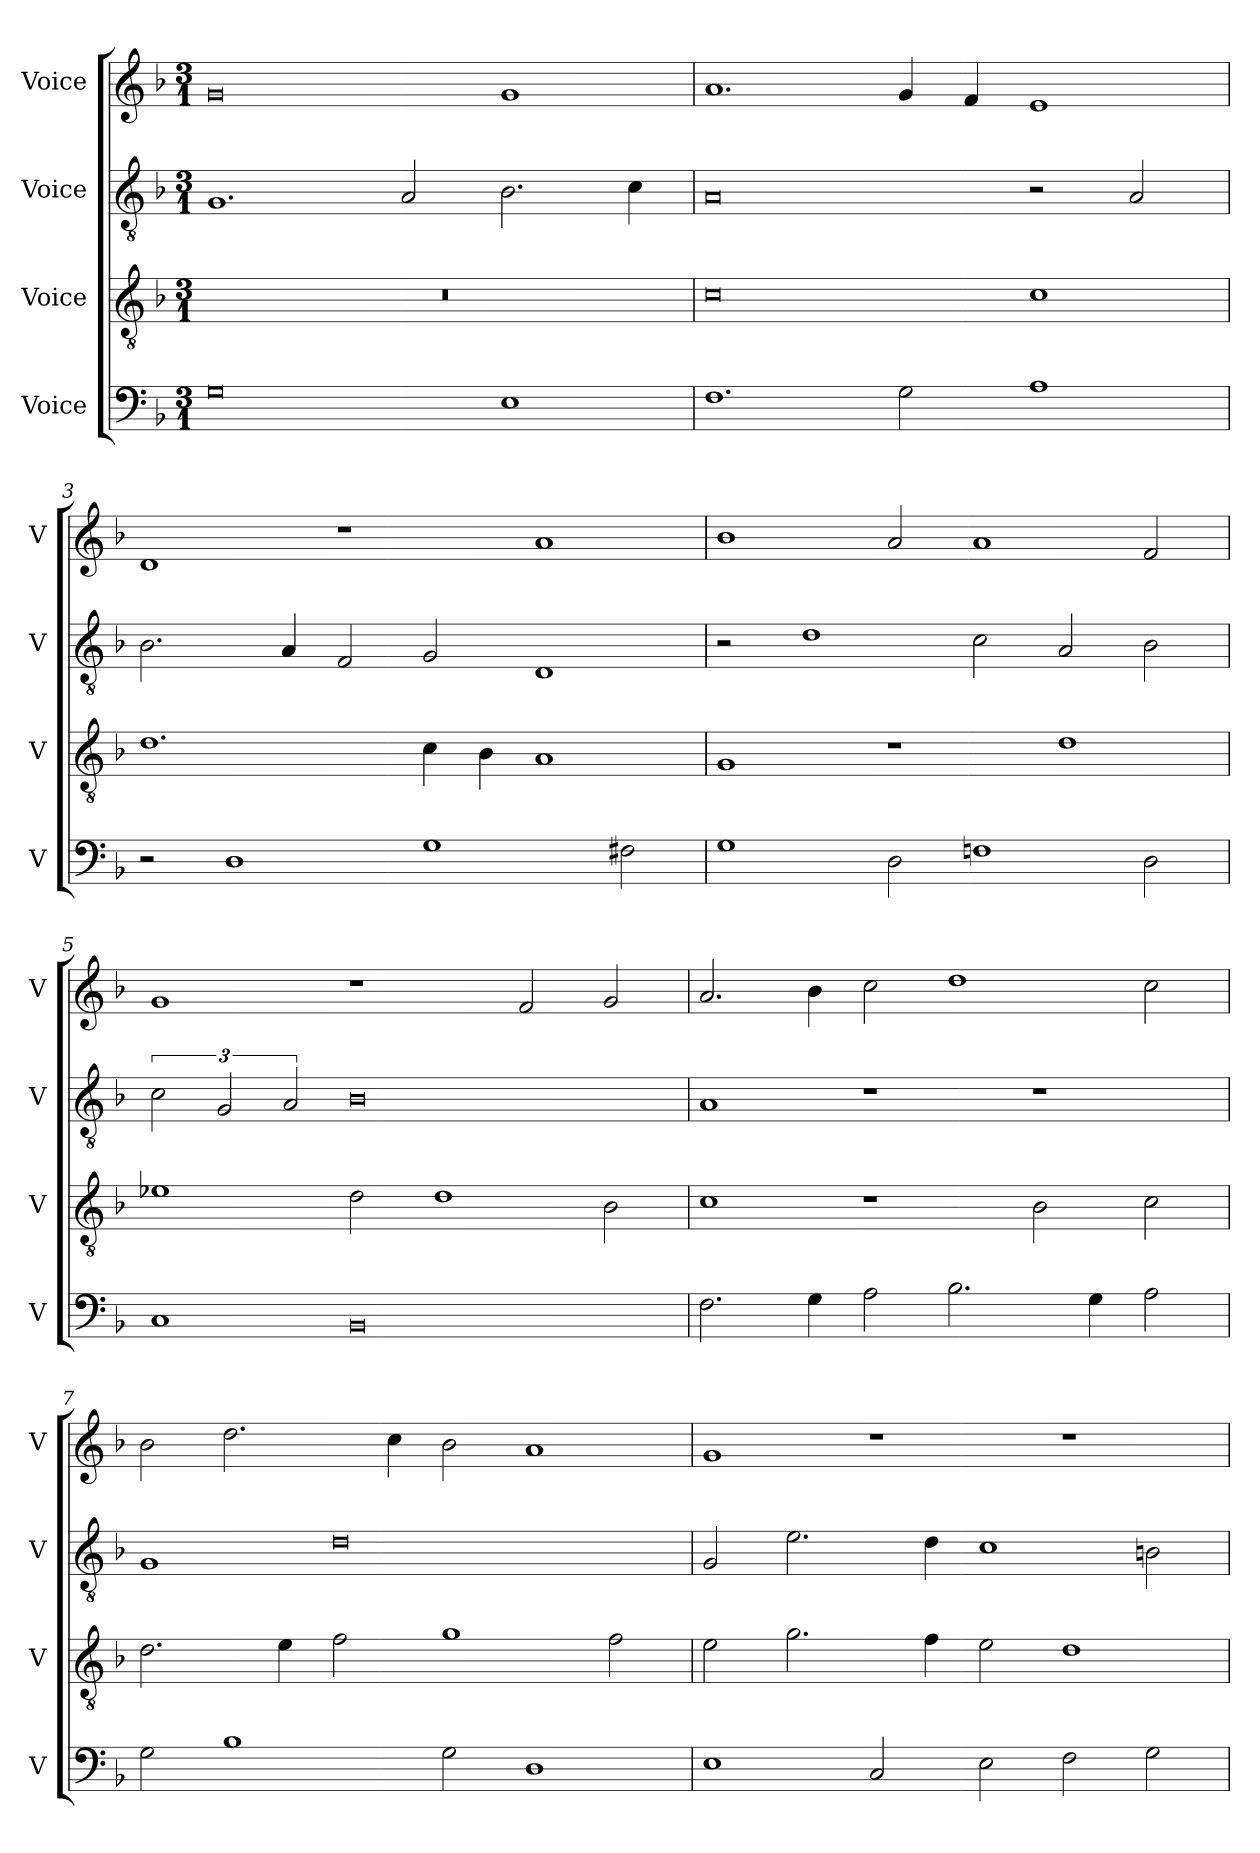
**kern	**kern	**kern	**kern
*part4	*part3	*part2	*part1
*staff4	*staff3	*staff2	*staff1
*I"Voice	*I"Voice	*I"Voice	*I"Voice
*I'V	*I'V	*I'V	*I'V
*clefF4	*clefGv2	*clefGv2	*clefG2
*k[b-]	*k[b-]	*k[b-]	*k[b-]
*M3/1	*M3/1	*M3/1	*M3/1
=1	=1	=1	=1
0G	0.r	1.G	0g
.	.	2A/	.
1E	.	2.B-\	1g
.	.	4c\	.
=2	=2	=2	=2
1.F	0c	0A	1.a
2G\	.	.	4g/
.	.	.	4f/
1A	1c	2r	1e
.	.	2A/	.
!!LO:LB:g=z
=3	=3	=3	=3
2r	1.d	2.B-\	1d
1D	.	.	.
.	.	4A/	.
.	.	2F/	1r
1G	4c\	2G/	.
.	4B-\	.	.
.	1A	1D	1a
2F#X\	.	.	.
=4	=4	=4	=4
1G	1G	2r	1b-
.	.	1d	.
2D\	1r	.	2a/
1Fn	.	2c\	1a
.	1d	2A/	.
2D\	.	2B-\	2f/
!!LO:LB:g=z
=5	=5	=5	=5
1C	1e-X	3c\	1g
.	.	3G/	.
.	.	3A/	.
0BB-	2d\	0B-	1r
.	1d	.	.
.	.	.	2f/
.	2B-\	.	2g/
=6	=6	=6	=6
2.F\	1c	1A	2.a/
4G\	.	.	4b-\
2A\	1r	1r	2cc\
2.B-\	.	.	1dd
.	2B-\	1r	.
4G\	.	.	.
2A\	2c\	.	2cc\
!!LO:PB:g=z
=7	=7	=7	=7
2G\	2.d\	1G	2b-\
1B-	.	.	2.dd\
.	4e\	.	.
.	2f\	0d	.
.	.	.	4cc\
2G\	1g	.	2b-\
1D	.	.	1a
.	2f\	.	.
=8	=8	=8	=8
1E	2e\	2G/	1g
.	2.g\	2.e\	.
2C/	.	.	1r
.	4f\	4d\	.
2E\	2e\	1c	.
2F\	1d	.	1r
2G\	.	2Bn\	.
=	=	=	=
*-	*-	*-	*-
